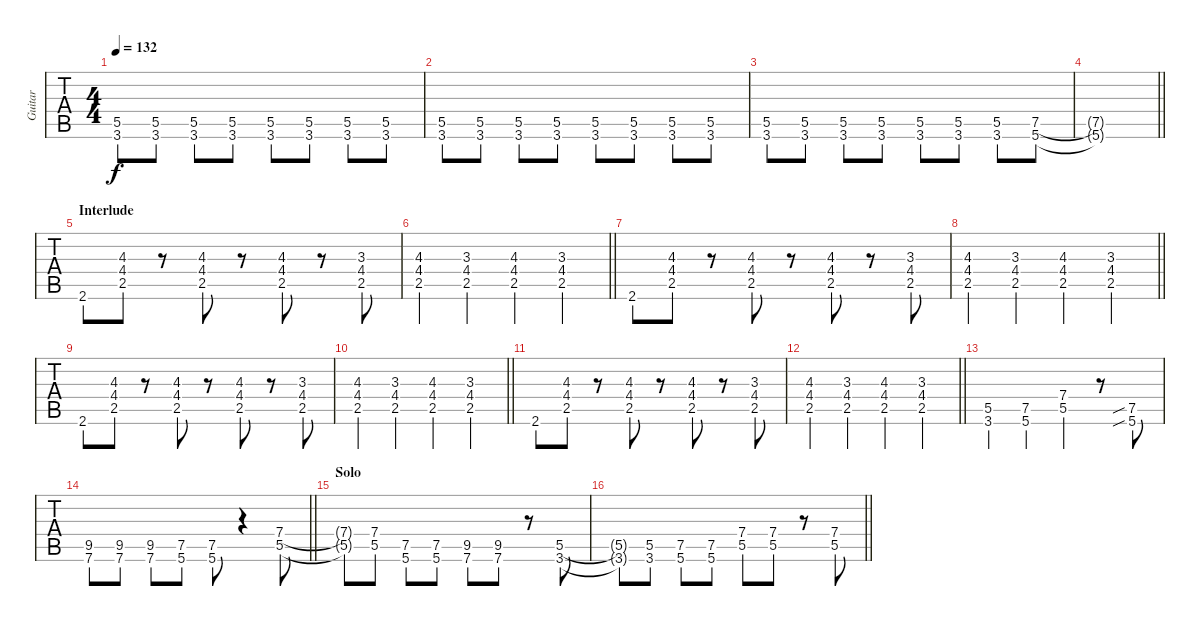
\track ("Guitar" "Guitar") {instrument overdrivenguitar}
\staff {tabs}
\tuning (E4 B3 G3 D3 A2 E2) {hide}
\ts (4 4)
\tempo 132
\clef g2
\ks d
(5.5 3.6).8{dy f} (5.5 3.6).8 (5.5 3.6).8 (5.5 3.6).8 (5.5 3.6).8 (5.5 3.6).8 (5.5 3.6).8 (5.5 3.6).8 |
(5.5 3.6).8 (5.5 3.6).8 (5.5 3.6).8 (5.5 3.6).8 (5.5 3.6).8 (5.5 3.6).8 (5.5 3.6).8 (5.5 3.6).8 |
(5.5 3.6).8 (5.5 3.6).8 (5.5 3.6).8 (5.5 3.6).8 (5.5 3.6).8 (5.5 3.6).8 (5.5 3.6).8 (7.5 5.6).8 |
\barLineRight lightlight
(7.5{t} 5.6{t}).1 |
\section ("" "Interlude")
2.6.8 (4.3 4.4 2.5).8 r.8 (4.3 4.4 2.5).8 r.8 (4.3 4.4 2.5).8 r.8 (3.3 4.4 2.5).8 |
\barLineRight lightlight
(4.3 4.4 2.5).4 (3.3 4.4 2.5).4 (4.3 4.4 2.5).4 (3.3 4.4 2.5).4 |
2.6.8 (4.3 4.4 2.5).8 r.8 (4.3 4.4 2.5).8 r.8 (4.3 4.4 2.5).8 r.8 (3.3 4.4 2.5).8 |
\barLineRight lightlight
(4.3 4.4 2.5).4 (3.3 4.4 2.5).4 (4.3 4.4 2.5).4 (3.3 4.4 2.5).4 |
2.6.8 (4.3 4.4 2.5).8 r.8 (4.3 4.4 2.5).8 r.8 (4.3 4.4 2.5).8 r.8 (3.3 4.4 2.5).8 |
\barLineRight lightlight
(4.3 4.4 2.5).4 (3.3 4.4 2.5).4 (4.3 4.4 2.5).4 (3.3 4.4 2.5).4 |
2.6.8 (4.3 4.4 2.5).8 r.8 (4.3 4.4 2.5).8 r.8 (4.3 4.4 2.5).8 r.8 (3.3 4.4 2.5).8 |
\barLineRight lightlight
(4.3 4.4 2.5).4 (3.3 4.4 2.5).4 (4.3 4.4 2.5).4 (3.3 4.4 2.5).4 |
(5.5 3.6).4 (7.5 5.6).4 (7.4 5.5).4 r.8 (7.5{sib} 5.6{sib}).8 |
\barLineRight lightlight
(9.5 7.6).8 (9.5 7.6).8 (9.5 7.6).8 (7.5 5.6).8 (7.5 5.6).8 r.4 (7.4 5.5).8 |
\section ("" "Solo")
(7.4{t} 5.5{t}).8 (7.4 5.5).8 (7.5 5.6).8 (7.5 5.6).8 (9.5 7.6).8 (9.5 7.6).8 r.8 (5.5 3.6).8 |
\barLineRight lightlight
(5.5{t} 3.6{t}).8 (5.5 3.6).8 (7.5 5.6).8 (7.5 5.6).8 (7.4 5.5).8 (7.4 5.5).8 r.8 (7.4 5.5).8
